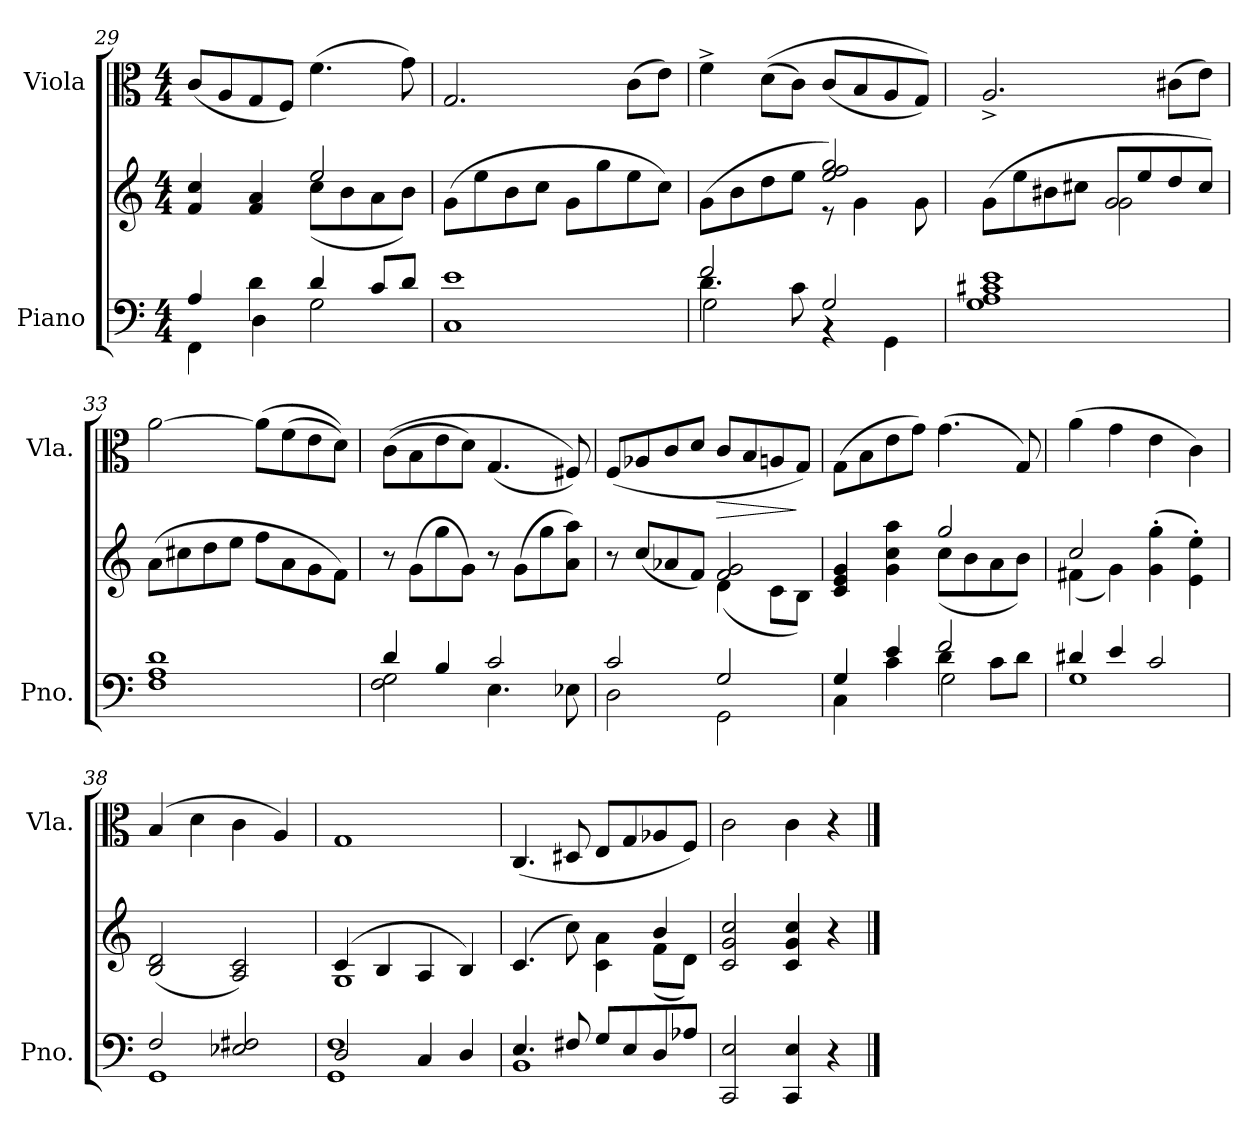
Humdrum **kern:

**kern	**kern	**kern	**dynam
*part2	*part2	*part1	*part1
*staff3	*staff2	*staff1	*staff1
*I"Piano	*	*I"Viola	*
*I'Pno.	*	*I'Vla.	*
*clefF4	*clefG2	*clefC3	*
*k[]	*k[]	*k[]	*
*M4/4	*M4/4	*M4/4	*
=29	=29	=29	=29
*^	*^	*	*
4A/	4FF\	4f/ 4cc/	2ryy	(8c/L	.
.	.	.	.	8A/	.
4d\	4D\	4f/ 4a/	.	8G/	.
.	.	.	.	8F/J)	.
4d/	2G\	2ee/	(8cc\L	(4.f\	.
.	.	.	8b\	.	.
8c/L	.	.	8a\	.	.
8d/J	.	.	8b\J)	8g\)	.
*v	*v	*	*	*	*
*	*v	*v	*	*
!!LO:LB:g=z
=30	=30	=30	=30
1C 1e	(8g\L	2.G/	.
.	8ee\	.	.
.	8b\	.	.
.	8cc\J	.	.
.	8g\L	.	.
.	8gg\	.	.
.	8ee\	(8c\L	.
.	8cc\J)	8e\J)	.
=31	=31	=31	=31
*^	*^	*	*
*	*^	*	*	*	*
2f/	4.d\	2G\	(8g\L	2ryy	4f^\	.
.	.	.	8b\	.	.	.
.	.	.	8dd\	.	((8d\L	.
.	8c\	.	8ee\J	.	8c\J)	.
2G/	4r	2ryy	2ee/ 2ff/ 2gg/)	8r	(8c/L	.
.	.	.	.	4g\	8B/	.
.	4GG\	.	.	.	8A/	.
.	.	.	.	8g\	8G/J))	.
*v	*v	*v	*	*	*	*
=32	=32	=32	=32	=32
1G 1A 1c#X 1e	(8g\L	2ryy	2.A^/	.
.	8ee\	.	.	.
.	8b#X\	.	.	.
.	8cc#X\J	.	.	.
!	!LO:N:head=open	!	!	!
.	8g/L	2g\	.	.
.	8ee/	.	.	.
.	8dd/	.	(8c#X\L	.
.	8cc#/J)	.	8e\J)	.
*	*v	*v	*	*
=33	=33	=33	=33
1F 1A 1d	(8a\L	[2a\	.
.	8cc#X\	.	.
.	8dd\	.	.
.	8ee\J	.	.
.	8ff\L	(8a\L]	.
.	8a\	(8f\	.
.	8g\	8e\	.
.	8f\J)	8d\J))	.
!!LO:PB:g=z
=34	=34	=34	=34
*^	*	*	*
4d/	2F\ 2G\	8r	((8c\L	.
.	.	(8g\L	8B\	.
4B/	.	8gg\	8e\	.
.	.	8g\J)	8d\J)	.
2c/	4.E\	8r	(4.G/	.
.	.	(8g\L	.	.
.	.	8gg\	.	.
.	8E-X\	8a\ 8aa\J)	8F#X/))	.
=35	=35	=35	=35	=35
*	*	*^	*	*
2c/	2D\	8r	2ryy	(8F/L	.
.	.	(8cc/L	.	8A-X/	.
.	.	8a-X/	.	8c/	.
.	.	8f/J)	.	8d/J	.
!	!	!	!	!	!LO:HP:b
2G/	2GG\	2f/ 2g/	(4d\	8c/L	>
.	.	.	.	8B/	.
.	.	.	8c\L	8An/	.
.	.	.	8B\J)	8G/J)	]
=36	=36	=36	=36	=36	=36
*	*^	*	*	*	*
4G/	4C\	2ryy	4c/ 4e/ 4g/	2ryy	(8G\L	.
.	.	.	.	.	8B\	.
4e/	4c\	.	4g\ 4cc\ 4aa\	.	8e\	.
.	.	.	.	.	8g\J)	.
2f/	4d\	2G\	2gg/	(8cc\L	(4.g\	.
.	.	.	.	8b\	.	.
.	8c\L	.	.	8a\	.	.
.	8d\J	.	.	8b\J)	8G/)	.
*	*v	*v	*	*	*	*
=37	=37	=37	=37	=37	=37
4d#X/	1G	2cc/	(4f#X\	(4a\	.
4e/	.	.	4g\)	4g\	.
2c/	.	2ryy	(4g\' 4gg\'	4e\	.
.	.	.	4e\' 4ee\')	4c\)	.
*	*	*v	*v	*	*
=38	=38	=38	=38	=38
2F/	1GG	(2B/ 2d/	(4B/	.
.	.	.	4d\	.
2E-X/ 2F#X/	.	2A/ 2c/)	4c\	.
.	.	.	4A/)	.
!!LO:LB:g=z
=39	=39	=39	=39	=39
*	*	*^	*	*
2D/	1GG 1F	(4c/	1G	1G	.
.	.	4B/	.	.	.
4C/	.	4A/	.	.	.
4D/	.	4B/)	.	.	.
=40	=40	=40	=40	=40	=40
4.E/	1BB	(4.c/	2ryy	(4.C/	.
8F#X/	.	8cc\)	.	8D#X/	.
8G/L	.	4c\ 4a\	4ryy	8E/L	.
8E/	.	.	.	8G/	.
8D/	.	4b/	(8f\L	8A-X/	.
8A-X/J	.	.	8d\J)	8F/J)	.
*v	*v	*	*	*	*
*	*v	*v	*	*
=41	=41	=41	=41
2CC/ 2E/	2c/ 2g/ 2cc/	2c\	.
4CC/ 4E/	4c/ 4g/ 4cc/	4c\	.
4r	4r	4r	.
==	==	==	==
*-	*-	*-	*-
